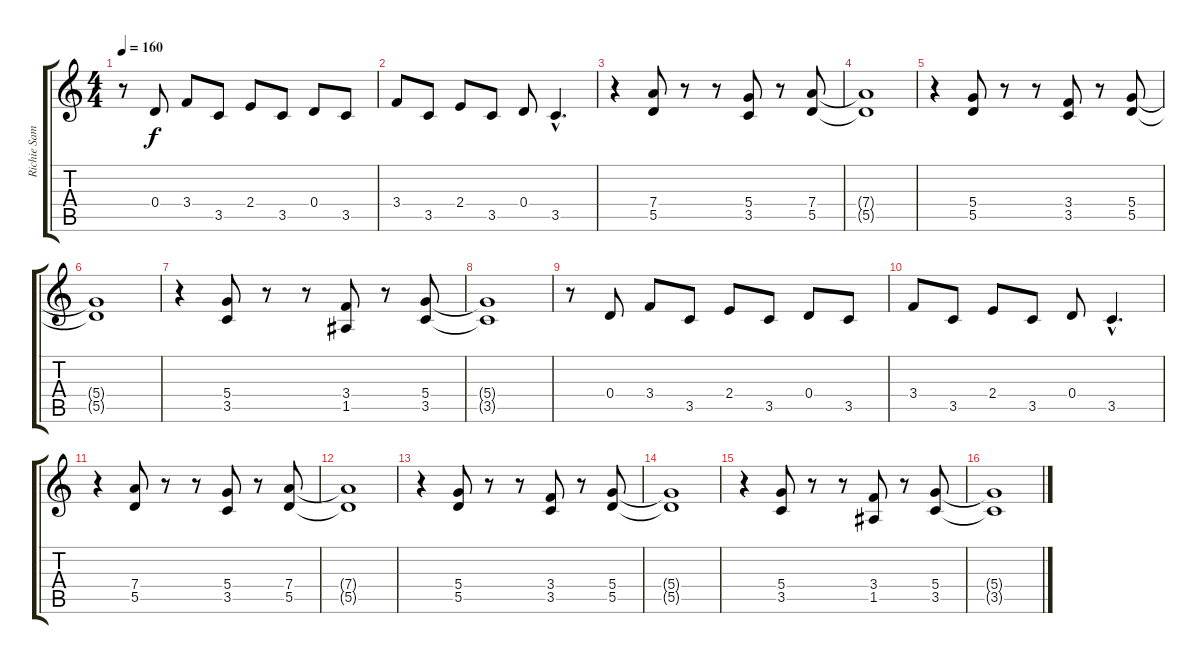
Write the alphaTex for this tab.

\track ("Richie Sambora Gtr.2" "Richie Sam") {instrument distortionguitar}
\staff {score tabs}
\tuning (E4 B3 G3 D3 A2 E2) {hide}
\ts (4 4)
\tempo 160
\clef g2
\ks c
r.8{dy f} 0.4.8 3.4.8 3.5.8 2.4.8 3.5.8 0.4.8 3.5.8 |
3.4.8 3.5.8 2.4.8 3.5.8 0.4.8 3.5{hac}.4{d} |
r.4 (7.4 5.5).8 r.8 r.8 (5.4 3.5).8 r.8 (7.4 5.5).8 |
(7.4{t} 5.5{t}).1 |
r.4 (5.4 5.5).8 r.8 r.8 (3.4 3.5).8 r.8 (5.4 5.5).8 |
(5.4{t} 5.5{t}).1 |
r.4 (5.4 3.5).8 r.8 r.8 (3.4 1.5).8 r.8 (5.4 3.5).8 |
(5.4{t} 3.5{t}).1 |
r.8 0.4.8 3.4.8 3.5.8 2.4.8 3.5.8 0.4.8 3.5.8 |
3.4.8 3.5.8 2.4.8 3.5.8 0.4.8 3.5{hac}.4{d} |
r.4 (7.4 5.5).8 r.8 r.8 (5.4 3.5).8 r.8 (7.4 5.5).8 |
(7.4{t} 5.5{t}).1 |
r.4 (5.4 5.5).8 r.8 r.8 (3.4 3.5).8 r.8 (5.4 5.5).8 |
(5.4{t} 5.5{t}).1 |
r.4 (5.4 3.5).8 r.8 r.8 (3.4 1.5).8 r.8 (5.4 3.5).8 |
(5.4{t} 3.5{t}).1
